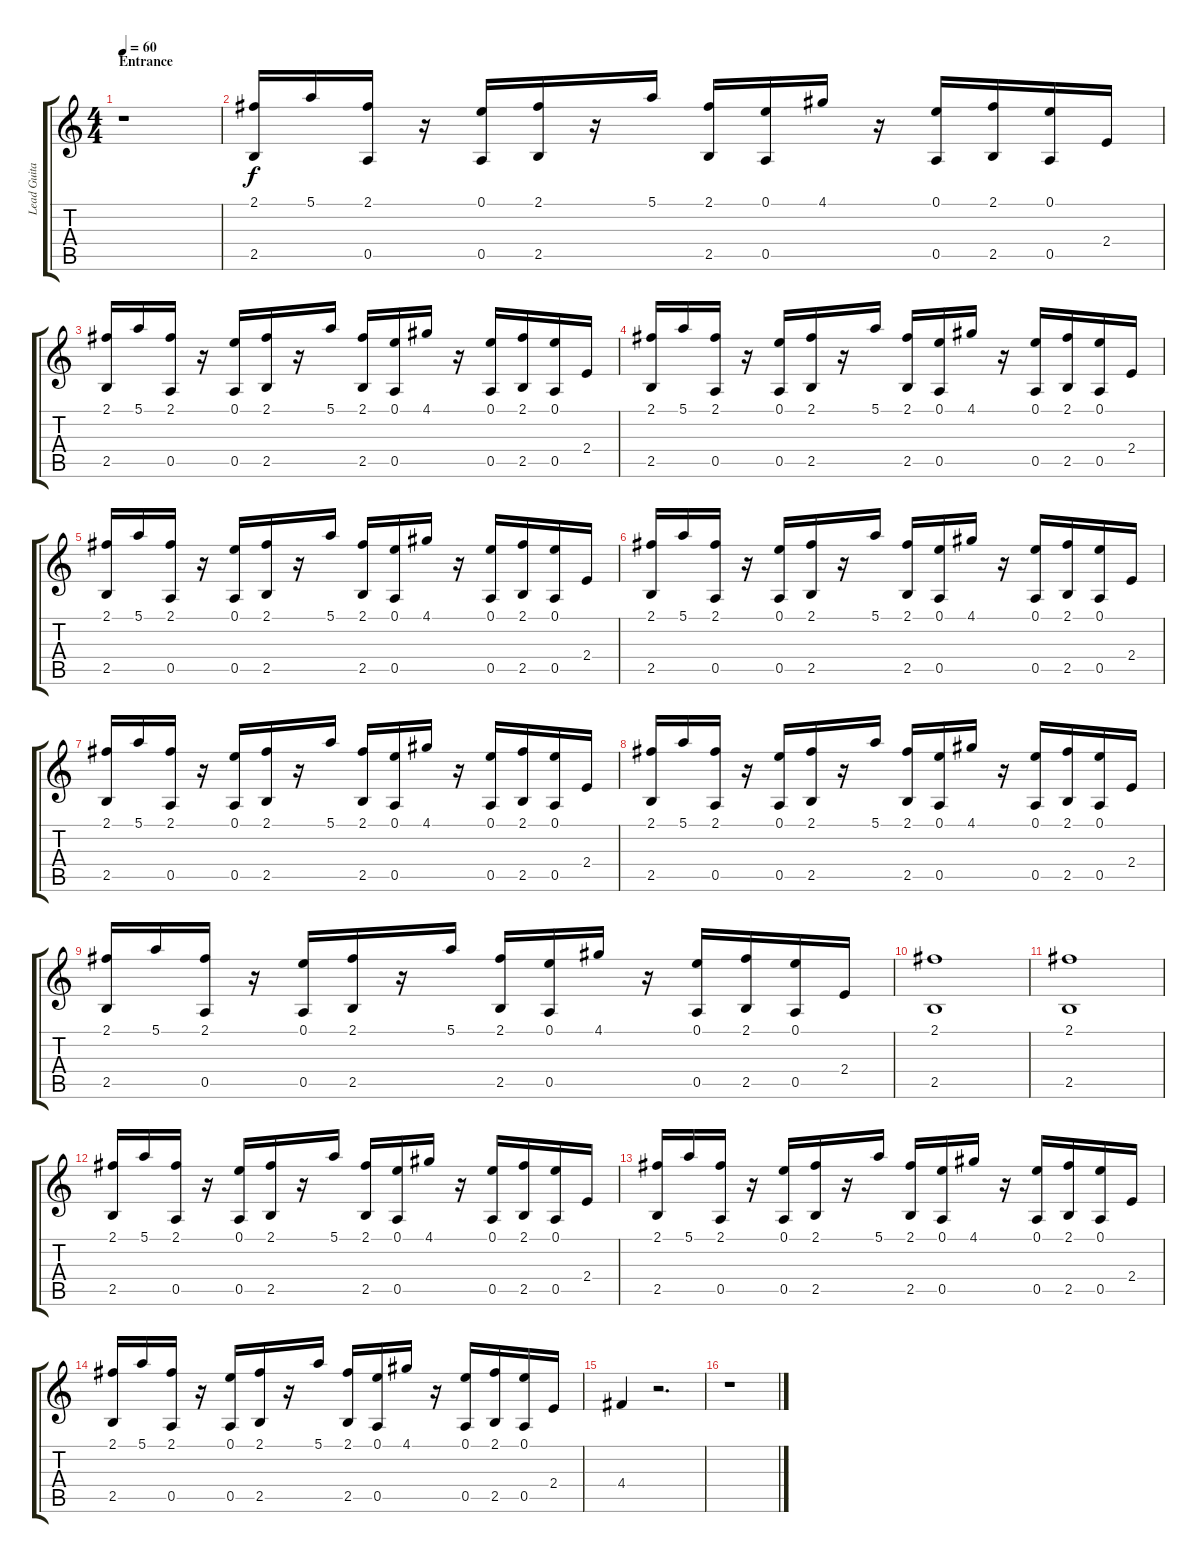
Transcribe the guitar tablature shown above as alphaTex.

\track ("Lead Guitar" "Lead Guita") {instrument acousticguitarnylon}
\staff {score tabs}
\tuning (E4 B3 G3 D3 A2 E2) {hide}
\ts (4 4)
\section ("" "Entrance")
\tempo 60
\clef g2
\ks c
r.1{dy f instrument acousticguitarnylon} |
(2.1 2.5).16 5.1.16 (2.1 0.5).16 r.16 (0.1 0.5).16 (2.1 2.5).16 r.16 5.1.16 (2.1 2.5).16 (0.1 0.5).16 4.1.16 r.16 (0.1 0.5).16 (2.1 2.5).16 (0.1 0.5).16 2.4.16 |
(2.1 2.5).16 5.1.16 (2.1 0.5).16 r.16 (0.1 0.5).16 (2.1 2.5).16 r.16 5.1.16 (2.1 2.5).16 (0.1 0.5).16 4.1.16 r.16 (0.1 0.5).16 (2.1 2.5).16 (0.1 0.5).16 2.4.16 |
(2.1 2.5).16 5.1.16 (2.1 0.5).16 r.16 (0.1 0.5).16 (2.1 2.5).16 r.16 5.1.16 (2.1 2.5).16 (0.1 0.5).16 4.1.16 r.16 (0.1 0.5).16 (2.1 2.5).16 (0.1 0.5).16 2.4.16 |
(2.1 2.5).16 5.1.16 (2.1 0.5).16 r.16 (0.1 0.5).16 (2.1 2.5).16 r.16 5.1.16 (2.1 2.5).16 (0.1 0.5).16 4.1.16 r.16 (0.1 0.5).16 (2.1 2.5).16 (0.1 0.5).16 2.4.16 |
(2.1 2.5).16 5.1.16 (2.1 0.5).16 r.16 (0.1 0.5).16 (2.1 2.5).16 r.16 5.1.16 (2.1 2.5).16 (0.1 0.5).16 4.1.16 r.16 (0.1 0.5).16 (2.1 2.5).16 (0.1 0.5).16 2.4.16 |
(2.1 2.5).16 5.1.16 (2.1 0.5).16 r.16 (0.1 0.5).16 (2.1 2.5).16 r.16 5.1.16 (2.1 2.5).16 (0.1 0.5).16 4.1.16 r.16 (0.1 0.5).16 (2.1 2.5).16 (0.1 0.5).16 2.4.16 |
(2.1 2.5).16 5.1.16 (2.1 0.5).16 r.16 (0.1 0.5).16 (2.1 2.5).16 r.16 5.1.16 (2.1 2.5).16 (0.1 0.5).16 4.1.16 r.16 (0.1 0.5).16 (2.1 2.5).16 (0.1 0.5).16 2.4.16 |
(2.1 2.5).16 5.1.16 (2.1 0.5).16 r.16 (0.1 0.5).16 (2.1 2.5).16 r.16 5.1.16 (2.1 2.5).16 (0.1 0.5).16 4.1.16 r.16 (0.1 0.5).16 (2.1 2.5).16 (0.1 0.5).16 2.4.16 |
(2.1 2.5).1 |
(2.1 2.5).1 |
(2.1 2.5).16 5.1.16 (2.1 0.5).16 r.16 (0.1 0.5).16 (2.1 2.5).16 r.16 5.1.16 (2.1 2.5).16 (0.1 0.5).16 4.1.16 r.16 (0.1 0.5).16 (2.1 2.5).16 (0.1 0.5).16 2.4.16 |
(2.1 2.5).16 5.1.16 (2.1 0.5).16 r.16 (0.1 0.5).16 (2.1 2.5).16 r.16 5.1.16 (2.1 2.5).16 (0.1 0.5).16 4.1.16 r.16 (0.1 0.5).16 (2.1 2.5).16 (0.1 0.5).16 2.4.16 |
(2.1 2.5).16 5.1.16 (2.1 0.5).16 r.16 (0.1 0.5).16 (2.1 2.5).16 r.16 5.1.16 (2.1 2.5).16 (0.1 0.5).16 4.1.16 r.16 (0.1 0.5).16 (2.1 2.5).16 (0.1 0.5).16 2.4.16 |
4.4.4 r.2{d} |
r.1
